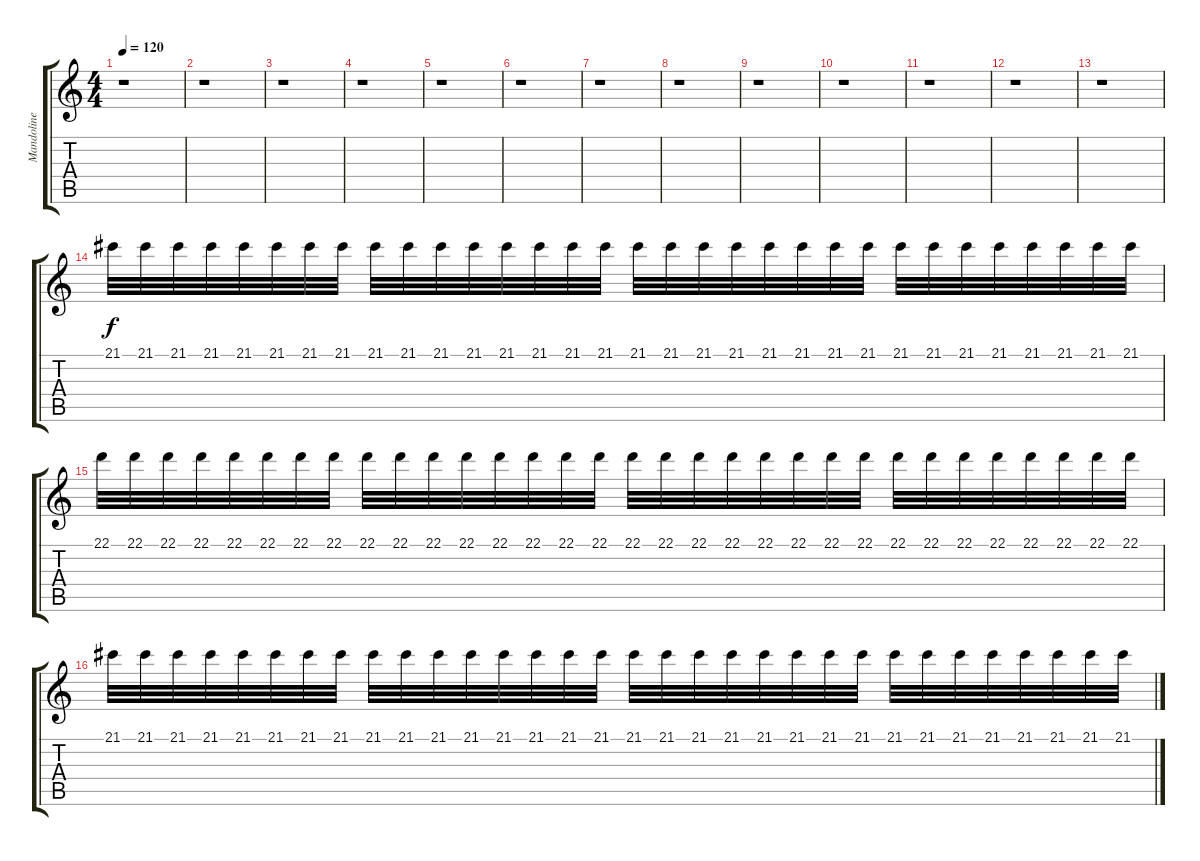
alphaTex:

\track ("Mandoline" "Mandoline") {instrument koto}
\staff {score tabs}
\tuning (E4 B3 G3 D3 A2 E2) {hide}
\ts (4 4)
\tempo 120
\clef g2
\ks c
r.1{dy f} |
r.1 |
r.1 |
r.1 |
r.1 |
r.1 |
r.1 |
r.1 |
r.1 |
r.1 |
r.1 |
r.1 |
r.1 |
21.1.32{volume 4 balance 0} 21.1.32 21.1.32 21.1.32{balance 0} 21.1.32 21.1.32 21.1.32{balance 0} 21.1.32 21.1.32 21.1.32{balance 0} 21.1.32 21.1.32 21.1.32{volume 4 balance 0} 21.1.32 21.1.32 21.1.32{balance 1} 21.1.32 21.1.32 21.1.32{balance 1} 21.1.32 21.1.32 21.1.32{balance 1} 21.1.32 21.1.32 21.1.32{volume 4 balance 1} 21.1.32 21.1.32 21.1.32{balance 1} 21.1.32 21.1.32 21.1.32{balance 1} 21.1.32 |
22.1.32 22.1.32{balance 1} 22.1.32 22.1.32 22.1.32{volume 4 balance 2} 22.1.32 22.1.32 22.1.32{balance 2} 22.1.32 22.1.32 22.1.32{balance 2} 22.1.32 22.1.32{balance 2} 22.1.32 22.1.32 22.1.32{volume 4 balance 2} 22.1.32 22.1.32 22.1.32{balance 2} 22.1.32 22.1.32 22.1.32{balance 2} 22.1.32 22.1.32 22.1.32{balance 2} 22.1.32 22.1.32 22.1.32{volume 4 balance 2} 22.1.32 22.1.32 22.1.32{balance 3} 22.1.32 |
21.1.32 21.1.32{balance 3} 21.1.32 21.1.32 21.1.32{balance 3} 21.1.32 21.1.32 21.1.32{volume 4 balance 3} 21.1.32 21.1.32 21.1.32{balance 3} 21.1.32 21.1.32 21.1.32{balance 3} 21.1.32 21.1.32 21.1.32{balance 3} 21.1.32 21.1.32 21.1.32{volume 5 balance 4} 21.1.32 21.1.32 21.1.32{balance 4} 21.1.32 21.1.32{balance 4} 21.1.32 21.1.32 21.1.32{balance 4} 21.1.32 21.1.32 21.1.32{volume 5 balance 4} 21.1.32
